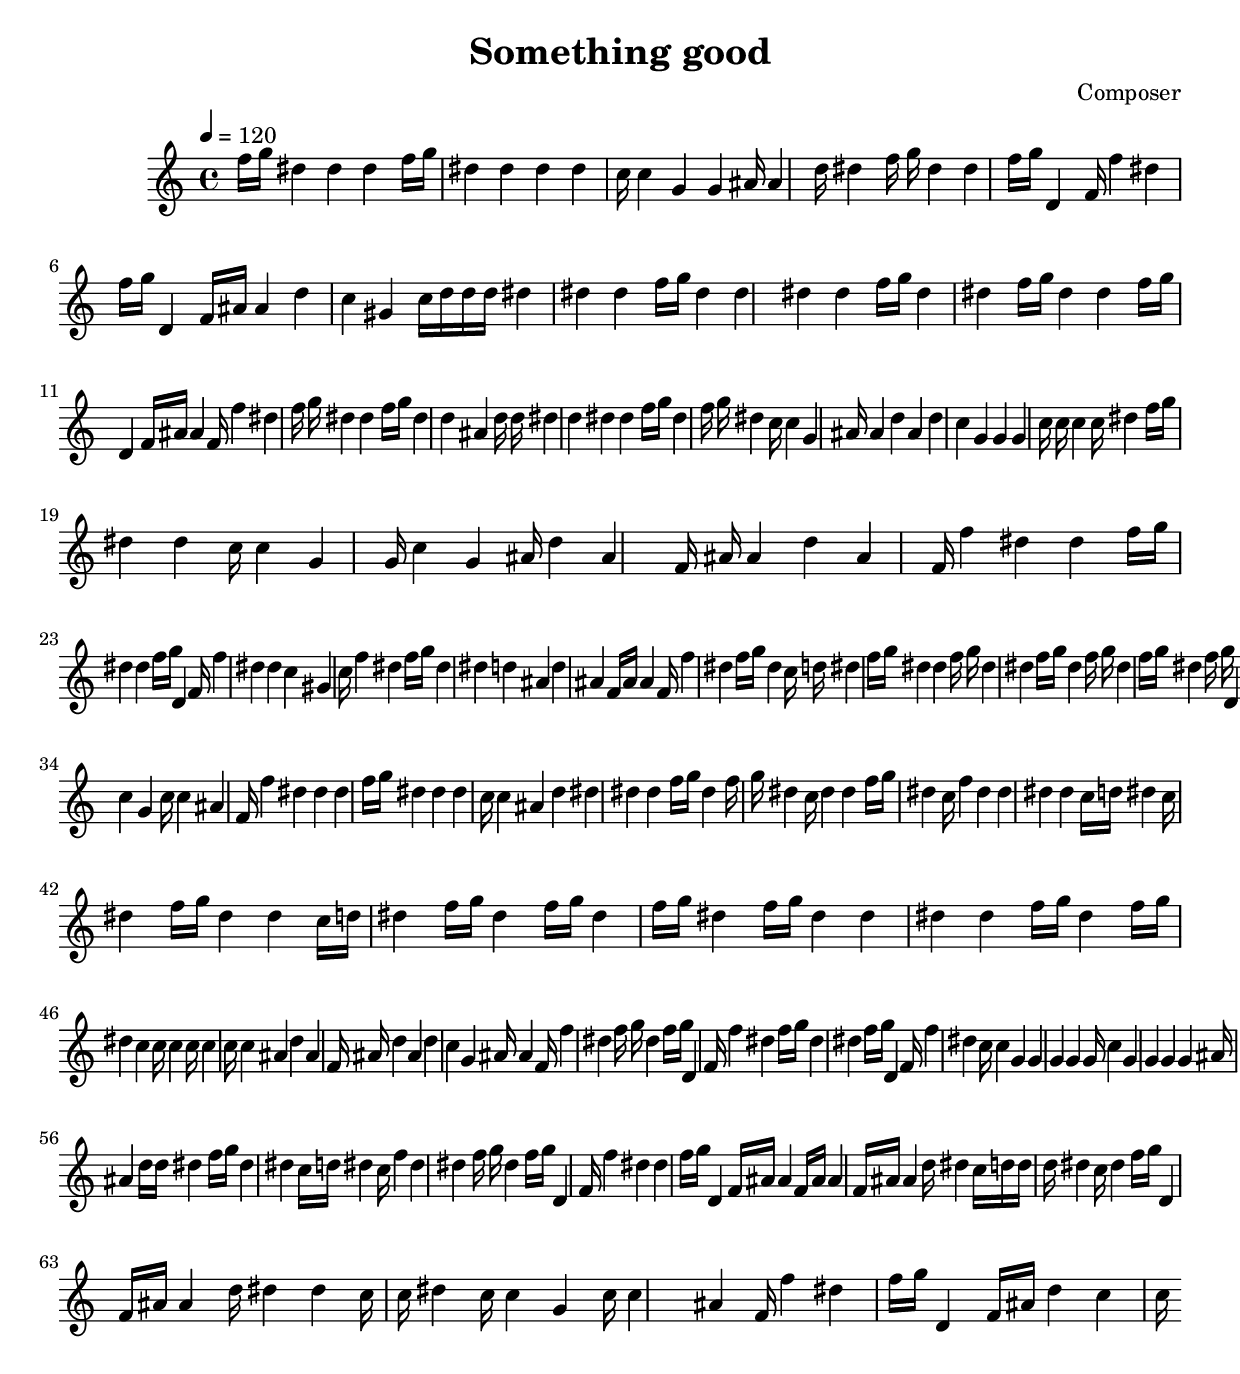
\version "2.18.2"

\header {
  title = "Something good"
  composer = "Composer"
}

\score
{
  \new Staff
  {
    \tempo 4=120
    \key c \major
    \clef treble
{ f''16 g''16 dis''4 dis''4 dis''4 f''16 g''16 dis''4 dis''4 dis''4 dis''4 c''16 c''4 g'4 g'4 ais'16 ais'4 d''16 dis''4 f''16 g''16 dis''4 dis''4 f''16 g''16 d'4 f'16 f''4 dis''4 f''16 g''16 d'4 f'16 ais'16 ais'4 d''4 c''4 gis'4 c''16 d''16 d''16 d''16 dis''4 dis''4 dis''4 f''16 g''16 dis''4 dis''4 dis''4 dis''4 f''16 g''16 dis''4 dis''4 f''16 g''16 dis''4 dis''4 f''16 g''16 d'4 f'16 ais'16 ais'4 f'16 f''4 dis''4 f''16 g''16 dis''4 dis''4 f''16 g''16 dis''4 d''4 ais'4 d''16 d''16 dis''4 d''4 dis''4 dis''4 f''16 g''16 dis''4 f''16 g''16 dis''4 c''16 c''4 g'4 ais'16 ais'4 d''4 ais'4 d''4 c''4 g'4 g'4 g'4 c''16 c''16 c''4 c''16 dis''4 f''16 g''16 dis''4 dis''4 c''16 c''4 g'4 g'16 c''4 g'4 ais'16 d''4 ais'4 f'16 ais'16 ais'4 d''4 ais'4 f'16 f''4 dis''4 dis''4 f''16 g''16 dis''4 dis''4 f''16 g''16 d'4 f'16 f''4 dis''4 dis''4 c''4 gis'4 c''16 f''4 dis''4 f''16 g''16 dis''4 dis''4 d''4 ais'4 d''4 ais'4 f'16 ais'16 ais'4 f'16 f''4 dis''4 f''16 g''16 dis''4 c''16 d''16 dis''4 f''16 g''16 dis''4 dis''4 f''16 g''16 dis''4 dis''4 f''16 g''16 dis''4 f''16 g''16 dis''4 f''16 g''16 dis''4 f''16 g''16 d'4 f'16 ais'16 ais'4 f'16 ais'16 ais'4 f'16 ais'16 d''4 ais'4 d''4 ais'4 d''16 dis''4 c''4 g'4 c''16 c''4 ais'4 f'16 f''4 dis''4 dis''4 dis''4 f''16 g''16 dis''4 dis''4 dis''4 c''16 c''4 ais'4 d''4 dis''4 dis''4 dis''4 f''16 g''16 dis''4 f''16 g''16 dis''4 c''16 dis''4 dis''4 f''16 g''16 dis''4 c''16 f''4 dis''4 dis''4 dis''4 dis''4 c''16 d''16 dis''4 c''16 dis''4 f''16 g''16 dis''4 dis''4 c''16 d''16 dis''4 f''16 g''16 dis''4 f''16 g''16 dis''4 f''16 g''16 dis''4 f''16 g''16 dis''4 dis''4 dis''4 dis''4 f''16 g''16 dis''4 f''16 g''16 dis''4 c''4 c''16 c''4 c''16 c''4 c''16 c''4 ais'4 d''4 ais'4 f'16 ais'16 d''4 ais'4 d''4 c''4 g'4 ais'16 ais'4 f'16 f''4 dis''4 f''16 g''16 dis''4 f''16 g''16 d'4 f'16 f''4 dis''4 f''16 g''16 dis''4 dis''4 f''16 g''16 d'4 f'16 f''4 dis''4 c''16 c''4 g'4 g'4 g'4 g'4 g'16 c''4 g'4 g'4 g'4 g'4 ais'16 ais'4 d''16 d''16 dis''4 f''16 g''16 dis''4 dis''4 c''16 d''16 dis''4 c''16 f''4 dis''4 dis''4 f''16 g''16 dis''4 f''16 g''16 d'4 f'16 f''4 dis''4 dis''4 f''16 g''16 d'4 f'16 ais'16 ais'4 f'16 ais'16 ais'4 f'16 ais'16 ais'4 d''16 dis''4 c''16 d''16 d''16 d''16 dis''4 c''16 dis''4 f''16 g''16 d'4 f'16 ais'16 ais'4 d''16 dis''4 dis''4 c''16 c''16 dis''4 c''16 c''4 g'4 c''16 c''4 ais'4 f'16 f''4 dis''4 f''16 g''16 d'4 f'16 ais'16 d''4 c''4 c''16 } \\ 
  } % Staff


  \layout {
    \context { \RemoveEmptyStaffContext }
  }
  \midi { }
} % score